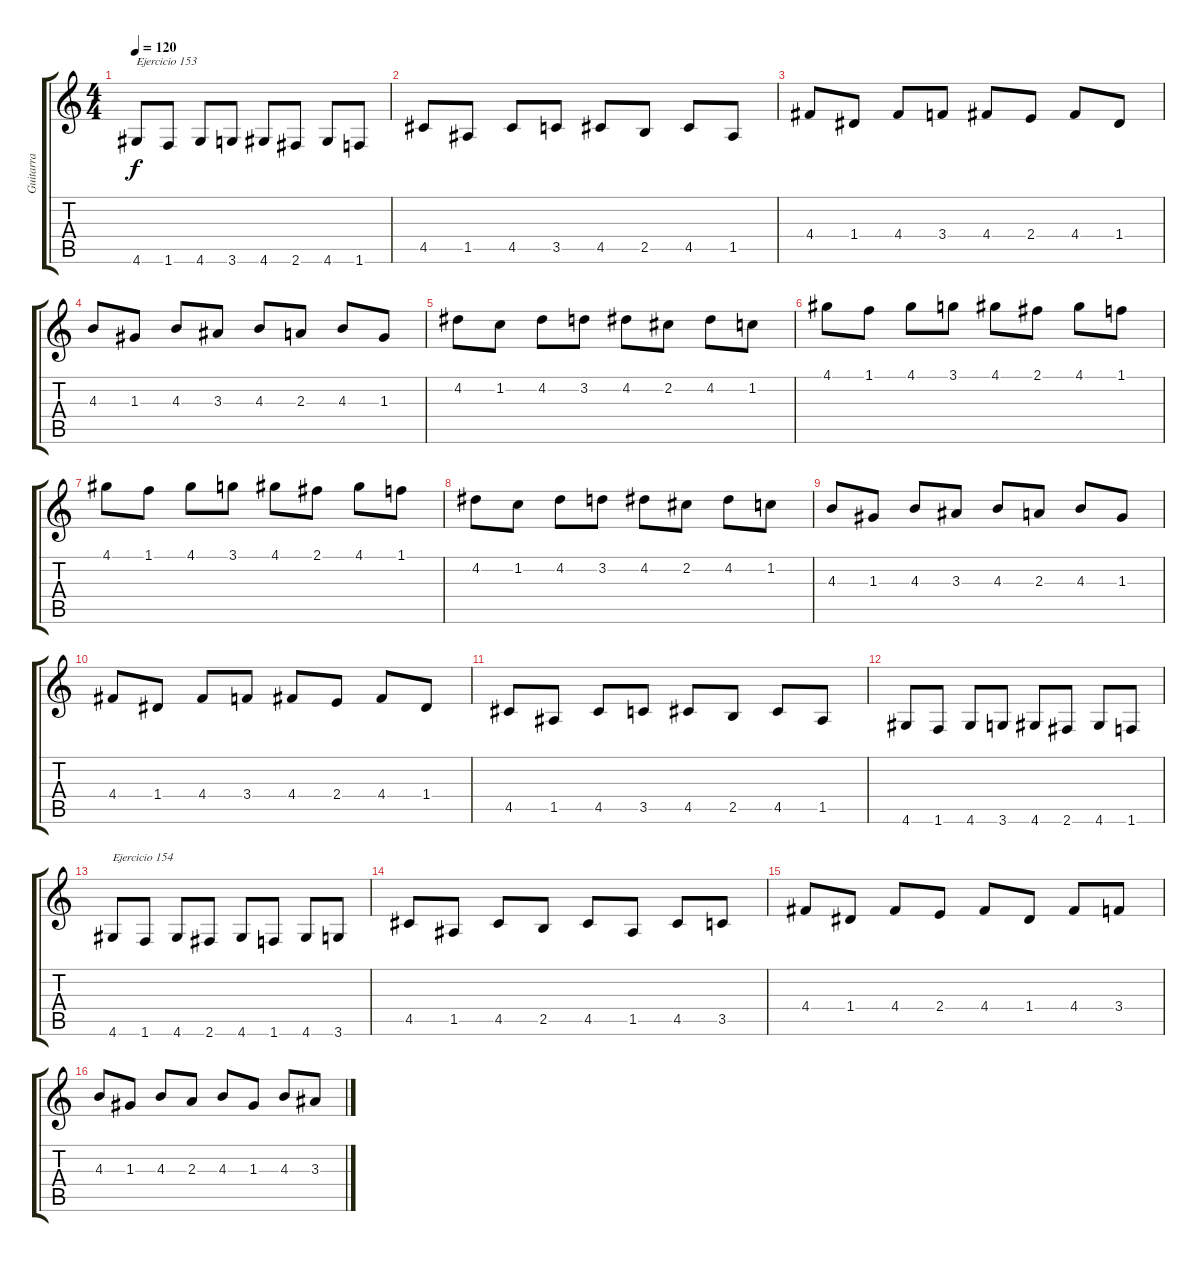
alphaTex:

\track ("Guitarra" "Guitarra") {instrument acousticguitarnylon}
\staff {score tabs}
\tuning (E4 B3 G3 D3 A2 E2) {hide}
\ts (4 4)
\tempo 120
\clef g2
\ks c
4.6.8{txt "Ejercicio 153" dy f} 1.6.8 4.6.8 3.6.8 4.6.8 2.6.8 4.6.8 1.6.8 |
4.5.8 1.5.8 4.5.8 3.5.8 4.5.8 2.5.8 4.5.8 1.5.8 |
4.4.8 1.4.8 4.4.8 3.4.8 4.4.8 2.4.8 4.4.8 1.4.8 |
4.3.8 1.3.8 4.3.8 3.3.8 4.3.8 2.3.8 4.3.8 1.3.8 |
4.2.8 1.2.8 4.2.8 3.2.8 4.2.8 2.2.8 4.2.8 1.2.8 |
4.1.8 1.1.8 4.1.8 3.1.8 4.1.8 2.1.8 4.1.8 1.1.8 |
4.1.8 1.1.8 4.1.8 3.1.8 4.1.8 2.1.8 4.1.8 1.1.8 |
4.2.8 1.2.8 4.2.8 3.2.8 4.2.8 2.2.8 4.2.8 1.2.8 |
4.3.8 1.3.8 4.3.8 3.3.8 4.3.8 2.3.8 4.3.8 1.3.8 |
4.4.8 1.4.8 4.4.8 3.4.8 4.4.8 2.4.8 4.4.8 1.4.8 |
4.5.8 1.5.8 4.5.8 3.5.8 4.5.8 2.5.8 4.5.8 1.5.8 |
4.6.8 1.6.8 4.6.8 3.6.8 4.6.8 2.6.8 4.6.8 1.6.8 |
4.6.8{txt "Ejercicio 154"} 1.6.8 4.6.8 2.6.8 4.6.8 1.6.8 4.6.8 3.6.8 |
4.5.8 1.5.8 4.5.8 2.5.8 4.5.8 1.5.8 4.5.8 3.5.8 |
4.4.8 1.4.8 4.4.8 2.4.8 4.4.8 1.4.8 4.4.8 3.4.8 |
4.3.8 1.3.8 4.3.8 2.3.8 4.3.8 1.3.8 4.3.8 3.3.8
